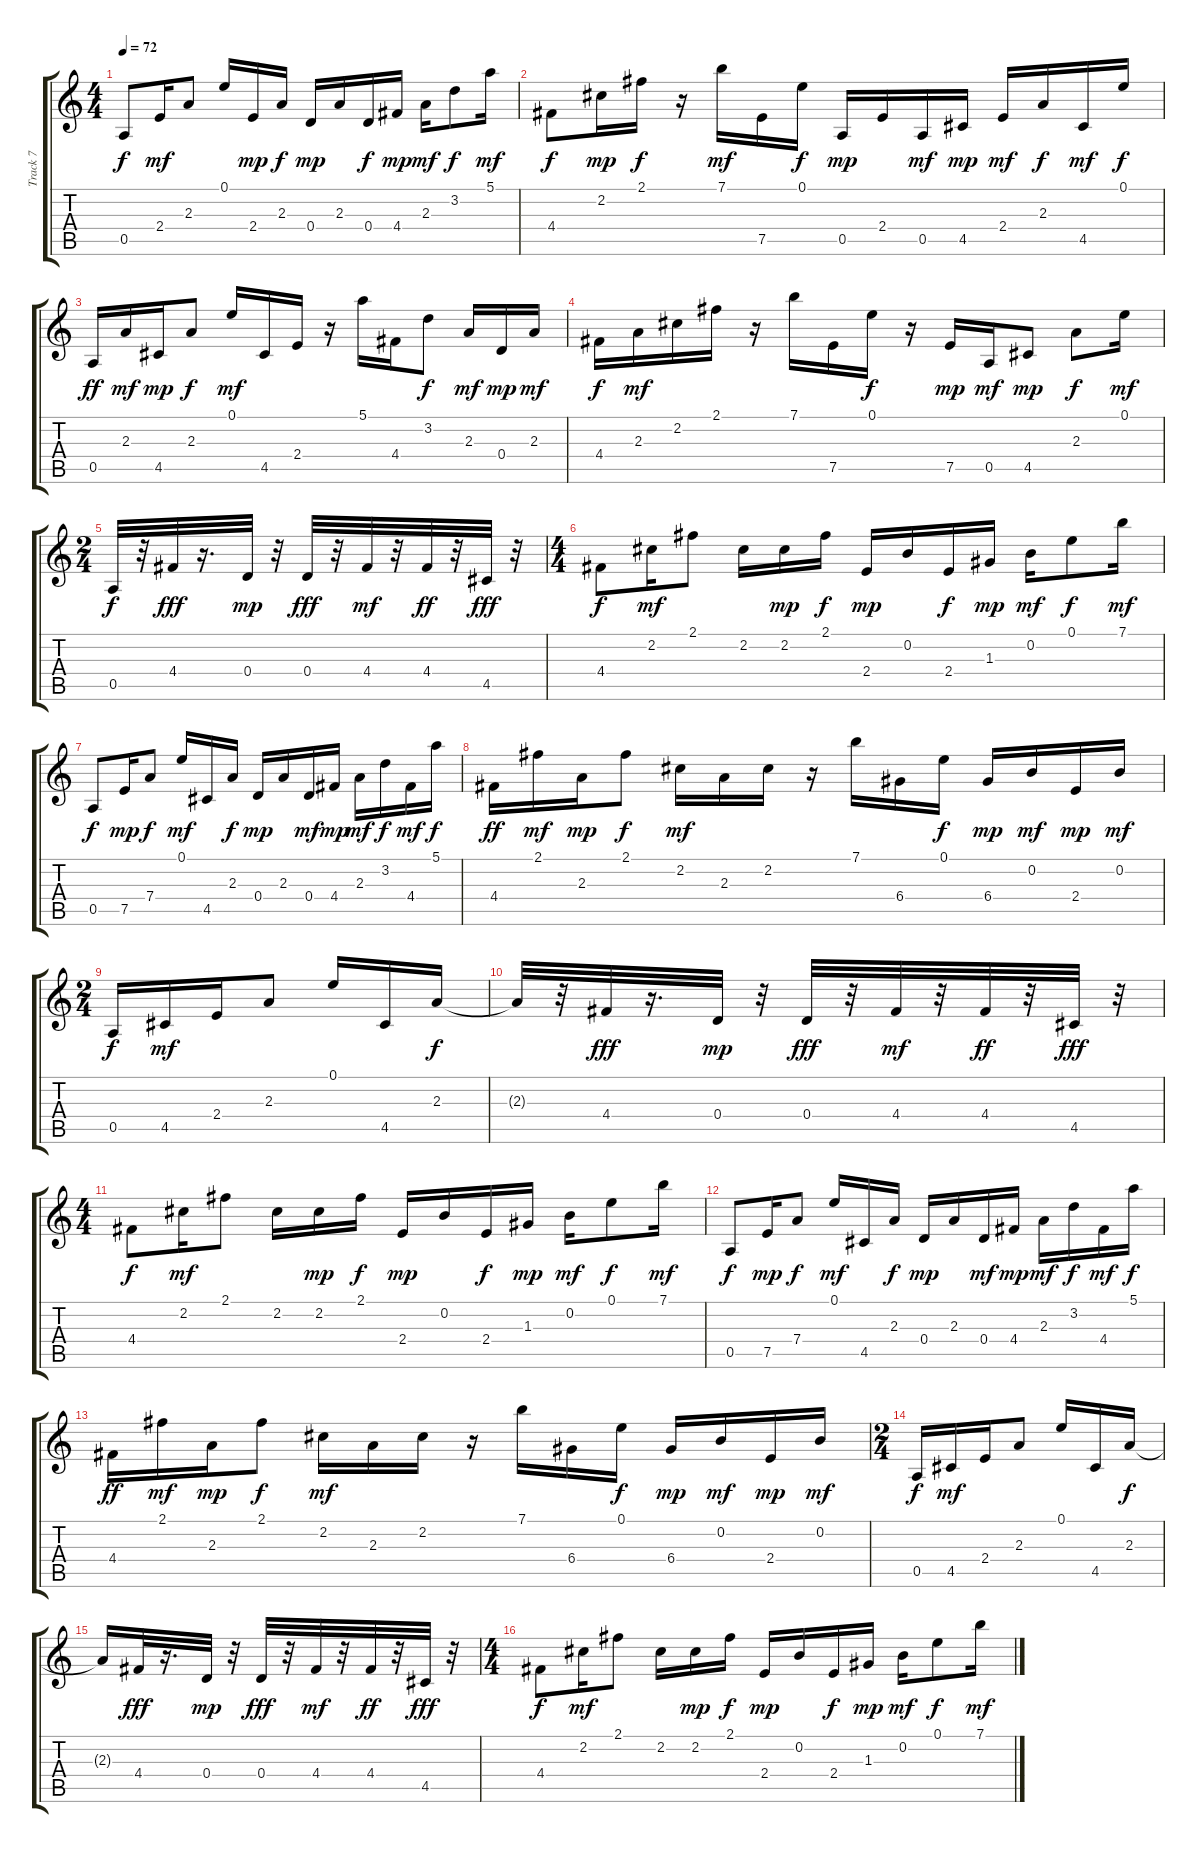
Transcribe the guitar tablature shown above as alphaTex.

\track ("Track 7" "Track 7") {instrument acousticguitarsteel}
\staff {score tabs}
\tuning (E4 B3 G3 D3 A2 E2) {hide}
\ts (4 4)
\tempo 72
\clef g2
\ks c
0.5.8{dy f} 2.4.16{dy mf} 2.3.8 0.1.16 2.4.16{dy mp} 2.3.16{dy f} 0.4.16{dy mp} 2.3.16 0.4.16{dy f} 4.4.16{dy mp} 2.3.16{dy mf} 3.2.8{dy f} 5.1.16{dy mf} |
4.4.8{dy f} 2.2.16{dy mp} 2.1.16{dy f} r.16 7.1.16{dy mf} 7.5.16 0.1.16{dy f} 0.5.16{dy mp} 2.4.16 0.5.16{dy mf} 4.5.16{dy mp} 2.4.16{dy mf} 2.3.16{dy f} 4.5.16{dy mf} 0.1.16{dy f} |
0.5.16{dy ff} 2.3.16{dy mf} 4.5.16{dy mp} 2.3.8{dy f} 0.1.16{dy mf} 4.5.16 2.4.16 r.16 5.1.16 4.4.16 3.2.8{dy f} 2.3.16{dy mf} 0.4.16{dy mp} 2.3.16{dy mf} |
4.4.16{dy f} 2.3.16{dy mf} 2.2.16 2.1.16 r.16 7.1.16 7.5.16 0.1.16{dy f} r.16 7.5.16{dy mp} 0.5.16{dy mf} 4.5.8{dy mp} 2.3.8{dy f} 0.1.16{dy mf} |
\ts (2 4)
0.5.32{dy f} r.32 4.4.32{dy fff balance 8 instrument melodictom} r.16{d} 0.4.32{dy mp} r.32 0.4.32{dy fff} r.32 4.4.32{dy mf} r.32 4.4.32{dy ff} r.32 4.5.32{dy fff} r.32 |
\ts (4 4)
4.4.8{dy f balance 6 instrument acousticguitarsteel} 2.2.16{dy mf} 2.1.8 2.2.16 2.2.16{dy mp} 2.1.16{dy f} 2.4.16{dy mp} 0.2.16 2.4.16{dy f} 1.3.16{dy mp} 0.2.16{dy mf} 0.1.8{dy f} 7.1.16{dy mf} |
0.5.8{dy f} 7.5.16{dy mp} 7.4.8{dy f} 0.1.16{dy mf} 4.5.16 2.3.16{dy f} 0.4.16{dy mp} 2.3.16 0.4.16{dy mf} 4.4.16{dy mp} 2.3.16{dy mf} 3.2.16{dy f} 4.4.16{dy mf} 5.1.16{dy f} |
4.4.16{dy ff} 2.1.16{dy mf} 2.3.16{dy mp} 2.1.8{dy f} 2.2.16{dy mf} 2.3.16 2.2.16 r.16 7.1.16 6.4.16 0.1.16{dy f} 6.4.16{dy mp} 0.2.16{dy mf} 2.4.16{dy mp} 0.2.16{dy mf} |
\ts (2 4)
0.5.16{dy f} 4.5.16{dy mf} 2.4.16 2.3.8 0.1.16 4.5.16 2.3.16{dy f} |
2.3{t}.32 r.32 4.4.32{dy fff balance 8 instrument melodictom} r.16{d} 0.4.32{dy mp} r.32 0.4.32{dy fff} r.32 4.4.32{dy mf} r.32 4.4.32{dy ff} r.32 4.5.32{dy fff} r.32 |
\ts (4 4)
4.4.8{dy f balance 6 instrument acousticguitarsteel} 2.2.16{dy mf} 2.1.8 2.2.16 2.2.16{dy mp} 2.1.16{dy f} 2.4.16{dy mp} 0.2.16 2.4.16{dy f} 1.3.16{dy mp} 0.2.16{dy mf} 0.1.8{dy f} 7.1.16{dy mf} |
0.5.8{dy f} 7.5.16{dy mp} 7.4.8{dy f} 0.1.16{dy mf} 4.5.16 2.3.16{dy f} 0.4.16{dy mp} 2.3.16 0.4.16{dy mf} 4.4.16{dy mp} 2.3.16{dy mf} 3.2.16{dy f} 4.4.16{dy mf} 5.1.16{dy f} |
4.4.16{dy ff} 2.1.16{dy mf} 2.3.16{dy mp} 2.1.8{dy f} 2.2.16{dy mf} 2.3.16 2.2.16 r.16 7.1.16 6.4.16 0.1.16{dy f} 6.4.16{dy mp} 0.2.16{dy mf} 2.4.16{dy mp} 0.2.16{dy mf} |
\ts (2 4)
0.5.16{dy f} 4.5.16{dy mf} 2.4.16 2.3.8 0.1.16 4.5.16 2.3.16{dy f} |
2.3{t}.16 4.4.32{dy fff balance 8 instrument melodictom} r.16{d} 0.4.32{dy mp} r.32 0.4.32{dy fff} r.32 4.4.32{dy mf} r.32 4.4.32{dy ff} r.32 4.5.32{dy fff} r.32 |
\ts (4 4)
4.4.8{dy f balance 6 instrument acousticguitarsteel} 2.2.16{dy mf} 2.1.8 2.2.16 2.2.16{dy mp} 2.1.16{dy f} 2.4.16{dy mp} 0.2.16 2.4.16{dy f} 1.3.16{dy mp} 0.2.16{dy mf} 0.1.8{dy f} 7.1.16{dy mf}
